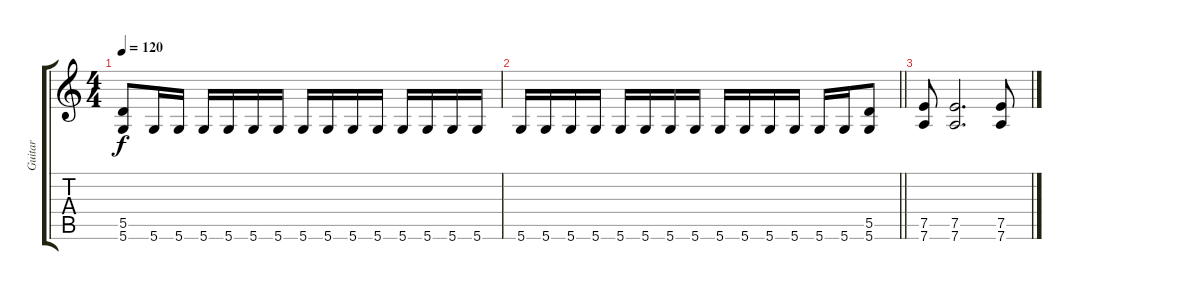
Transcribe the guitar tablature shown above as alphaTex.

\track ("Guitar" "Guitar") {instrument distortionguitar}
\staff {score tabs}
\tuning (E4 B3 G3 D3 A2 D2) {hide}
\ts (4 4)
\tempo 120
\clef g2
\ks c
(5.5 5.6).8{dy f} 5.6.16 5.6.16 5.6.16 5.6.16 5.6.16 5.6.16 5.6.16 5.6.16 5.6.16 5.6.16 5.6.16 5.6.16 5.6.16 5.6.16 |
\barLineRight lightlight
5.6.16 5.6.16 5.6.16 5.6.16 5.6.16 5.6.16 5.6.16 5.6.16 5.6.16 5.6.16 5.6.16 5.6.16 5.6.16 5.6.16 (5.5 5.6).8 |
(7.5 7.6).8 (7.5 7.6).2{d} (7.5 7.6).8
